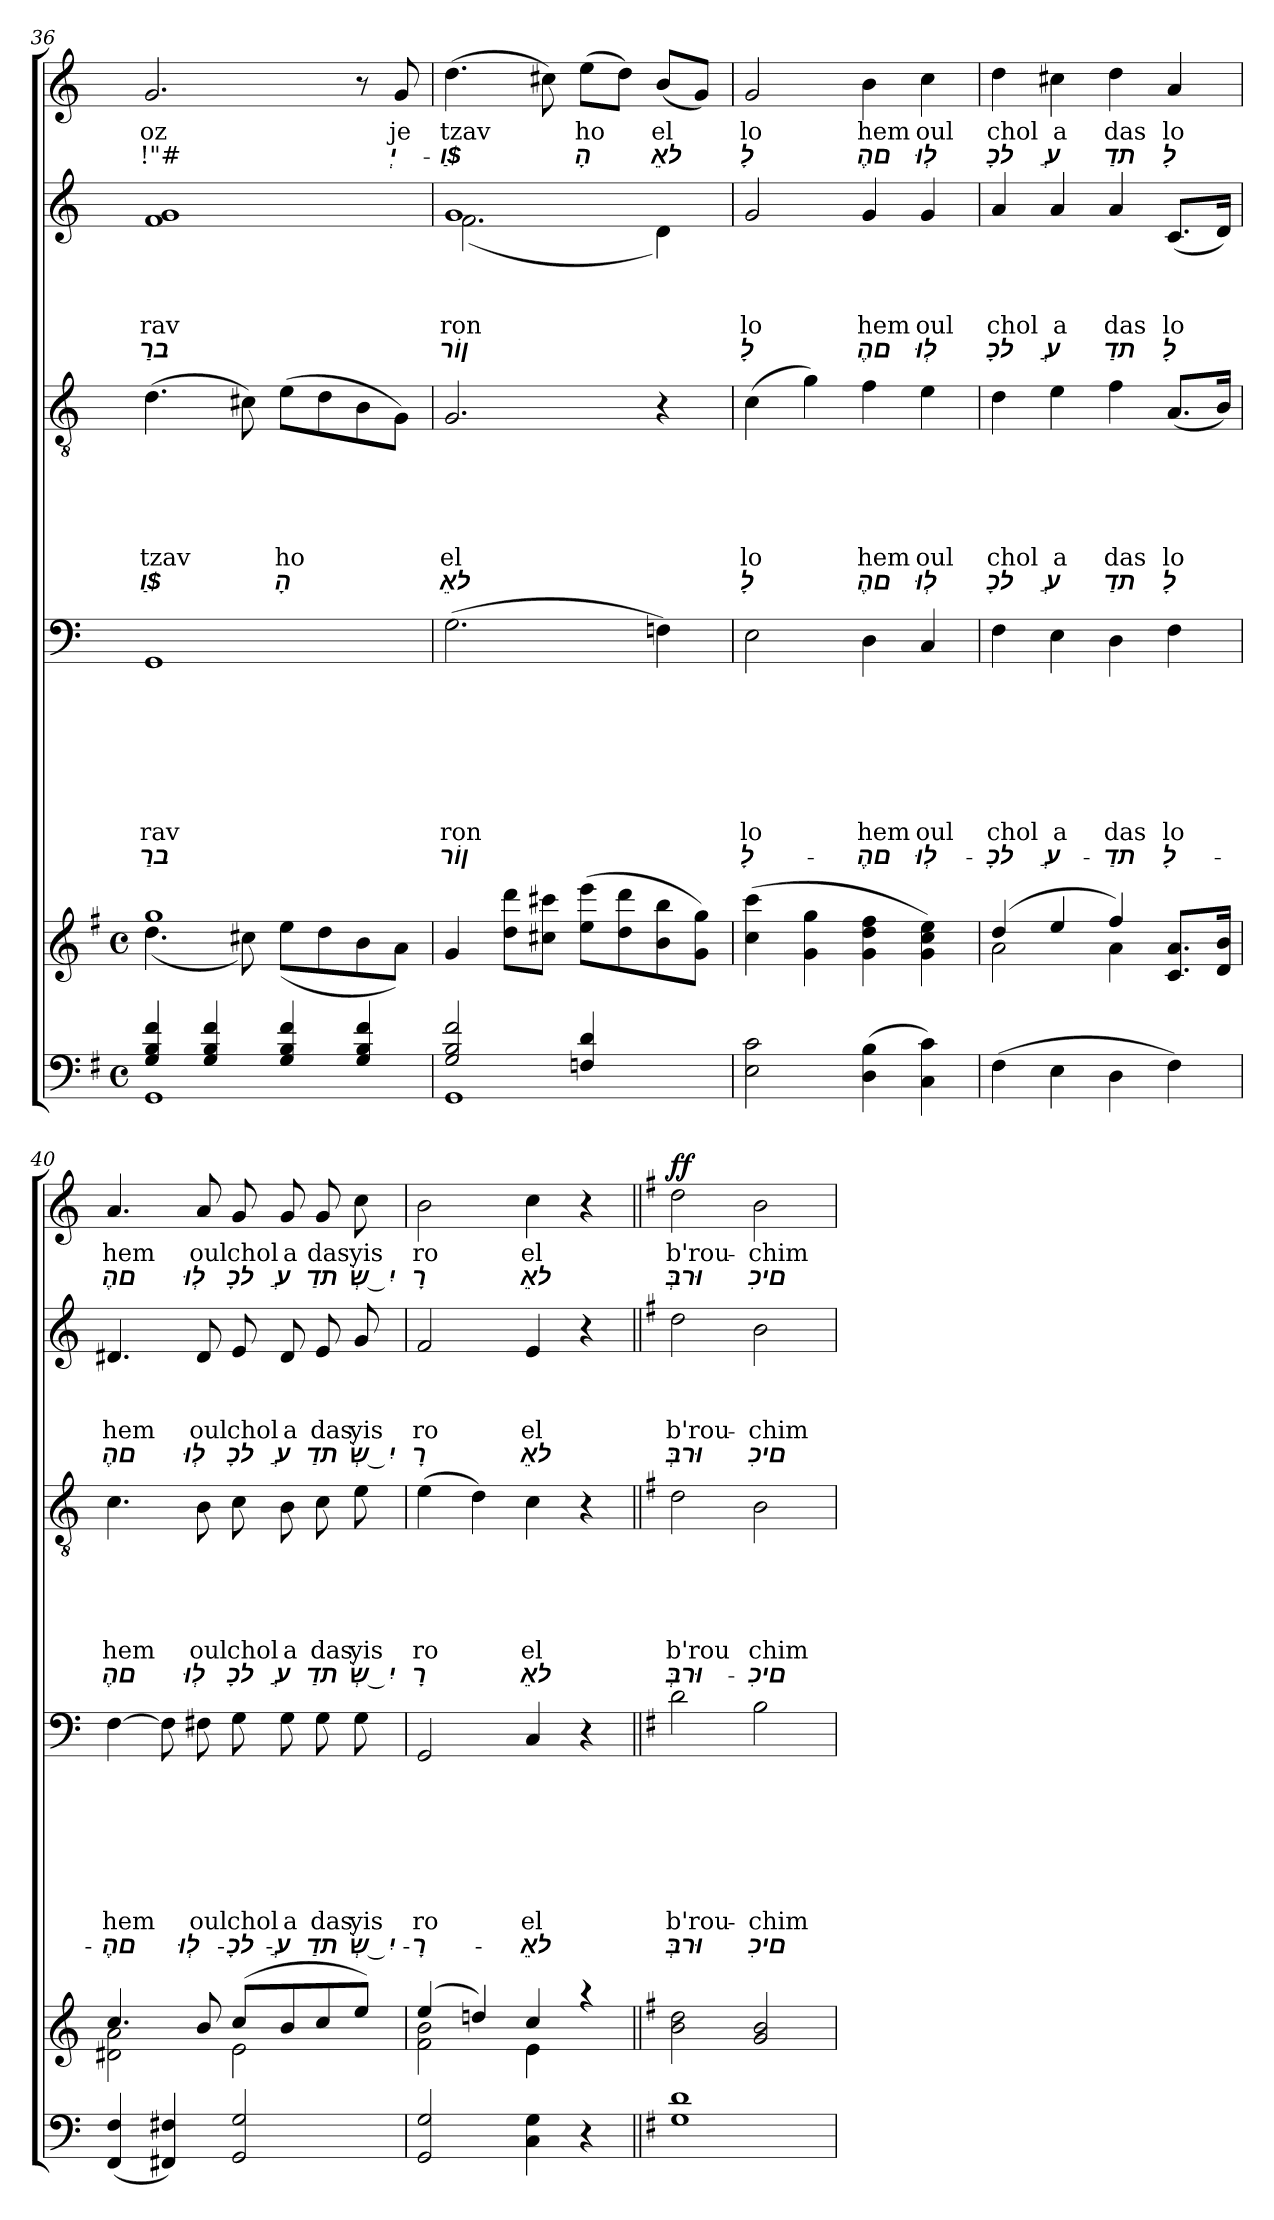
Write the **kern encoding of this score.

**kern	**kern	**kern	**text	**text	**text	**text	**text	**text	**text	**text	**kern	**text	**text	**text	**text	**text	**text	**kern	**text	**text	**text	**text	**kern	**text	**text	**dynam
*part6	*part5	*part4	*part4	*part4	*part4	*part4	*part4	*part4	*part4	*part4	*part3	*part3	*part3	*part3	*part3	*part3	*part3	*part2	*part2	*part2	*part2	*part2	*part1	*part1	*part1	*part1
*staff6	*staff5	*staff4	*staff4	*staff4	*staff4	*staff4	*staff4	*staff4	*staff4	*staff4	*staff3	*staff3	*staff3	*staff3	*staff3	*staff3	*staff3	*staff2	*staff2	*staff2	*staff2	*staff2	*staff1	*staff1	*staff1	*staff1
*clefF4	*clefG2	*clefF4	*	*	*	*	*	*	*	*	*clefGv2	*	*	*	*	*	*	*clefG2	*	*	*	*	*clefG2	*	*	*
*k[f#]	*k[f#]	*k[]	*	*	*	*	*	*	*	*	*k[]	*	*	*	*	*	*	*k[]	*	*	*	*	*k[]	*	*	*
*G:	*G:	*C:	*	*	*	*	*	*	*	*	*C:	*	*	*	*	*	*	*C:	*	*	*	*	*C:	*	*	*
*M4/4	*M4/4	*	*	*	*	*	*	*	*	*	*	*	*	*	*	*	*	*	*	*	*	*	*	*	*	*
*met(c)	*met(c)	*	*	*	*	*	*	*	*	*	*	*	*	*	*	*	*	*	*	*	*	*	*	*	*	*
=36	=36	=36	=36	=36	=36	=36	=36	=36	=36	=36	=36	=36	=36	=36	=36	=36	=36	=36	=36	=36	=36	=36	=36	=36	=36	=36
*^	*^	*	*	*	*	*	*	*	*	*	*	*	*	*	*	*	*	*	*	*	*	*	*	*	*	*
!	!	!	!	!	!	!	!	!	!	!	!LO:LY:b	!LO:LY:b	!	!	!	!	!	!LO:LY:b	!LO:LY:b	!	!	!	!LO:LY:b	!LO:LY:b	!	!LO:LY:b	!LO:LY:b	!
4G/ 4B/ 4f#/	1GG	1gg	(<4.dd\	1GG	.	.	.	.	.	.	rav	ברַ	(>4.d\	.	.	.	.	tzav	ו$ַ	1f 1g	.	.	rav	ברַ	2.g/	oz	-!"#	.
4G/ 4B/ 4f#/	.	.	.	.	.	.	.	.	.	.	.	.	.	.	.	.	.	.	.	.	.	.	.	.	.	.	.	.
.	.	.	8cc#X\)	.	.	.	.	.	.	.	.	.	8c#X\)	.	.	.	.	.	.	.	.	.	.	.	.	.	.	.
!	!	!	!	!	!	!	!	!	!	!	!	!	!	!	!	!	!	!LO:LY:b	!LO:LY:b	!	!	!	!	!	!	!	!	!
4G/ 4B/ 4f#/	.	.	(<8ee\L	.	.	.	.	.	.	.	.	.	(>8e\L	.	.	.	.	ho	הָ	.	.	.	.	.	.	.	.	.
.	.	.	8dd\	.	.	.	.	.	.	.	.	.	8d\	.	.	.	.	.	.	.	.	.	.	.	.	.	.	.
4G/ 4B/ 4f#/	.	.	8b\	.	.	.	.	.	.	.	.	.	8B\	.	.	.	.	.	.	.	.	.	.	.	8r	.	.	.
!	!	!	!	!	!	!	!	!	!	!	!	!	!	!	!	!	!	!	!	!	!	!	!	!	!	!LO:LY:b	!LO:LY:b	!
.	.	.	8a\J)	.	.	.	.	.	.	.	.	.	8G\J)	.	.	.	.	.	.	.	.	.	.	.	8g/	je	יְ-	.
*	*	*v	*v	*	*	*	*	*	*	*	*	*	*	*	*	*	*	*	*	*	*	*	*	*	*	*	*	*
!!LO:PB:g=z
=37	=37	=37	=37	=37	=37	=37	=37	=37	=37	=37	=37	=37	=37	=37	=37	=37	=37	=37	=37	=37	=37	=37	=37	=37	=37	=37	=37
*k[]	*	*k[]	*	*	*	*	*	*	*	*	*	*	*	*	*	*	*	*	*	*	*	*	*	*	*	*	*
*C:	*	*C:	*	*	*	*	*	*	*	*	*	*	*	*	*	*	*	*	*	*	*	*	*	*	*	*	*
*	*	*^	*	*	*	*	*	*	*	*	*	*	*	*	*	*	*	*	*	*	*	*	*	*	*	*	*
!	!	!	!	!	!	!	!	!	!	!	!LO:LY:b	!LO:LY:b	!	!	!	!	!	!LO:LY:b	!LO:LY:b	!	!	!	!LO:LY:b	!LO:LY:b	!	!LO:LY:b	!LO:LY:b	!
*	*	*v	*v	*	*	*	*	*	*	*	*	*	*	*	*	*	*	*	*	*^	*	*	*	*	*	*	*	*
2G/ 2B/ 2f/	1GG	4g/	(>2.G\	.	.	.	.	.	.	ron	ןוֹר	2.G/	.	.	.	.	el	לאֵ	1g	(<2.f\	.	.	ron	ןוֹר	(>4.dd\	tzav	-ו$ַ	.
.	.	8dd\ 8ddd\L	.	.	.	.	.	.	.	.	.	.	.	.	.	.	.	.	.	.	.	.	.	.	.	.	.	.
.	.	8cc#X\ 8ccc#X\J	.	.	.	.	.	.	.	.	.	.	.	.	.	.	.	.	.	.	.	.	.	.	8cc#X\)	.	.	.
!	!	!	!	!	!	!	!	!	!	!	!	!	!	!	!	!	!	!	!	!	!	!	!	!	!	!LO:LY:b	!LO:LY:b	!
4Fn/ 4d/	.	(>8ee\ 8eee\L	.	.	.	.	.	.	.	.	.	.	.	.	.	.	.	.	.	.	.	.	.	.	(>8ee\L	ho	הָ	.
.	.	8dd\ 8ddd\	.	.	.	.	.	.	.	.	.	.	.	.	.	.	.	.	.	.	.	.	.	.	8dd\J)	.	.	.
!	!	!	!	!	!	!	!	!	!	!	!	!	!	!	!	!	!	!	!	!	!	!	!	!	!	!LO:LY:b	!LO:LY:b	!
4ryy	.	8b\ 8bb\	4Fn\)	.	.	.	.	.	.	.	.	4r	.	.	.	.	.	.	.	4d\)	.	.	.	.	(<8b/L	el	לאֵ	.
.	.	8g\ 8gg\J)	.	.	.	.	.	.	.	.	.	.	.	.	.	.	.	.	.	.	.	.	.	.	8g/J)	.	.	.
*v	*v	*	*	*	*	*	*	*	*	*	*	*	*	*	*	*	*	*	*v	*v	*	*	*	*	*	*	*	*
=38	=38	=38	=38	=38	=38	=38	=38	=38	=38	=38	=38	=38	=38	=38	=38	=38	=38	=38	=38	=38	=38	=38	=38	=38	=38	=38
!	!	!	!	!	!	!	!	!	!LO:LY:b	!LO:LY:b	!	!	!	!	!	!LO:LY:b	!LO:LY:b	!	!	!	!LO:LY:b	!LO:LY:b	!	!LO:LY:b	!LO:LY:b	!
2E\ 2c\	(>4cc\ 4ccc\	2E\	.	.	.	.	.	.	lo	לָ-	(>4c\	.	.	.	.	lo	לָ	2g/	.	.	lo	לָ	2g/	lo	לָ	.
.	4g\ 4gg\	.	.	.	.	.	.	.	.	.	4g\)	.	.	.	.	.	.	.	.	.	.	.	.	.	.	.
!	!	!	!	!	!	!	!	!	!LO:LY:b	!LO:LY:b	!	!	!	!	!	!LO:LY:b	!LO:LY:b	!	!	!	!LO:LY:b	!LO:LY:b	!	!LO:LY:b	!LO:LY:b	!
(>4D\ 4B\	4g\ 4dd\ 4ff\	4D\	.	.	.	.	.	.	hem	-םהֶ	4f\	.	.	.	.	hem	םהֶ	4g/	.	.	hem	םהֶ	4b\	hem	םהֶ	.
!	!	!	!	!	!	!	!	!	!LO:LY:b	!LO:LY:b	!	!	!	!	!	!LO:LY:b	!LO:LY:b	!	!	!	!LO:LY:b	!LO:LY:b	!	!LO:LY:b	!LO:LY:b	!
4C\ 4c\)	4g\ 4cc\ 4ee\)	4C/	.	.	.	.	.	.	oul	לְוּ-	4e\	.	.	.	.	oul	לְוּ	4g/	.	.	oul	לְוּ	4cc\	oul	לְוּ	.
=39	=39	=39	=39	=39	=39	=39	=39	=39	=39	=39	=39	=39	=39	=39	=39	=39	=39	=39	=39	=39	=39	=39	=39	=39	=39	=39
*	*^	*	*	*	*	*	*	*	*	*	*	*	*	*	*	*	*	*	*	*	*	*	*	*	*	*
!	!	!	!	!	!	!	!	!	!	!LO:LY:b	!LO:LY:b	!	!	!	!	!	!LO:LY:b	!LO:LY:b	!	!	!	!LO:LY:b	!LO:LY:b	!	!LO:LY:b	!LO:LY:b	!
(>4F\	(4dd/	2a\	4F\	.	.	.	.	.	.	chol	-לכָ	4d\	.	.	.	.	chol	לכָ	4a/	.	.	chol	לכָ	4dd\	chol	לכָ	.
!	!	!	!	!	!	!	!	!	!	!LO:LY:b	!LO:LY:b	!	!	!	!	!	!LO:LY:b	!LO:LY:b	!	!	!	!LO:LY:b	!LO:LY:b	!	!LO:LY:b	!LO:LY:b	!
4E\	4ee/	.	4E\	.	.	.	.	.	.	a	ﬠֲ-	4e\	.	.	.	.	a	ﬠֲ	4a/	.	.	a	ﬠֲ	4cc#X\	a	ﬠֲ	.
!	!	!	!	!	!	!	!	!	!	!LO:LY:b	!LO:LY:b	!	!	!	!	!	!LO:LY:b	!LO:LY:b	!	!	!	!LO:LY:b	!LO:LY:b	!	!LO:LY:b	!LO:LY:b	!
4D\	4ff/)	4a\	4D\	.	.	.	.	.	.	das	-תדַ	4f\	.	.	.	.	das	תדַ	4a/	.	.	das	תדַ	4dd\	das	תדַ	.
!	!	!	!	!	!	!	!	!	!	!LO:LY:b	!LO:LY:b	!	!	!	!	!	!LO:LY:b	!LO:LY:b	!	!	!	!LO:LY:b	!LO:LY:b	!	!LO:LY:b	!LO:LY:b	!
4F\)	8.c/ 8.a/L	4ryy	4F\	.	.	.	.	.	.	lo	לָ-	(<8.A/L	.	.	.	.	lo	לָ	(<8.c/L	.	.	lo	לָ	4a/	lo	לָ	.
.	16d/ 16b/Jk	.	.	.	.	.	.	.	.	.	.	16B/Jk)	.	.	.	.	.	.	16d/Jk)	.	.	.	.	.	.	.	.
=40	=40	=40	=40	=40	=40	=40	=40	=40	=40	=40	=40	=40	=40	=40	=40	=40	=40	=40	=40	=40	=40	=40	=40	=40	=40	=40	=40
!	!	!	!	!	!	!	!	!	!	!LO:LY:b	!LO:LY:b	!	!	!	!	!	!LO:LY:b	!LO:LY:b	!	!	!	!LO:LY:b	!LO:LY:b	!	!LO:LY:b	!LO:LY:b	!
(<4FF/ 4F/	4.cc/	2d#X\ 2a\	[>4F\	.	.	.	.	.	.	hem	-םהֶ	4.c\	.	.	.	.	hem	םהֶ	4.d#X/	.	.	hem	םהֶ	4.a/	hem	םהֶ	.
4FF#X/ 4F#X/)	.	.	8F\]	.	.	.	.	.	.	.	.	.	.	.	.	.	.	.	.	.	.	.	.	.	.	.	.
!	!	!	!	!	!	!	!	!	!	!LO:LY:b	!LO:LY:b	!	!	!	!	!	!LO:LY:b	!LO:LY:b	!	!	!	!LO:LY:b	!LO:LY:b	!	!LO:LY:b	!LO:LY:b	!
.	8b/	.	8F#X\	.	.	.	.	.	.	oul	לְוּ-	8B\	.	.	.	.	oul	לְוּ	8d#/	.	.	oul	לְוּ	8a/	oul	לְוּ	.
!	!	!	!	!	!	!	!	!	!	!LO:LY:b	!LO:LY:b	!	!	!	!	!	!LO:LY:b	!LO:LY:b	!	!	!	!LO:LY:b	!LO:LY:b	!	!LO:LY:b	!LO:LY:b	!
2GG/ 2G/	(>8cc/L	2e\	8G\	.	.	.	.	.	.	chol	-לכָ-	8c\	.	.	.	.	chol	לכָ	8e/	.	.	chol	לכָ	8g/	chol	לכָ	.
!	!	!	!	!	!	!	!	!	!	!LO:LY:b	!LO:LY:b	!	!	!	!	!	!LO:LY:b	!LO:LY:b	!	!	!	!LO:LY:b	!LO:LY:b	!	!LO:LY:b	!LO:LY:b	!
.	8b/	.	8G\	.	.	.	.	.	.	a	-ﬠֲ	8B\	.	.	.	.	a	ﬠֲ	8d#/	.	.	a	ﬠֲ	8g/	a	ﬠֲ	.
!	!	!	!	!	!	!	!	!	!	!LO:LY:b	!LO:LY:b	!	!	!	!	!	!LO:LY:b	!LO:LY:b	!	!	!	!LO:LY:b	!LO:LY:b	!	!LO:LY:b	!LO:LY:b	!
.	8cc/	.	8G\	.	.	.	.	.	.	das	תדַ	8c\	.	.	.	.	das	תדַ	8e/	.	.	das	תדַ	8g/	das	תדַ	.
!	!	!	!	!	!	!	!	!	!	!LO:LY:b	!LO:LY:b	!	!	!	!	!	!LO:LY:b	!LO:LY:b	!	!	!	!LO:LY:b	!LO:LY:b	!	!LO:LY:b	!LO:LY:b	!
.	8ee/J)	.	8G\	.	.	.	.	.	.	yis	שְׂ יִ-	8e\	.	.	.	.	yis	שְׂ יִ	8g/	.	.	yis	שְׂ יִ	8cc\	yis	שְׂ יִ	.
=41	=41	=41	=41	=41	=41	=41	=41	=41	=41	=41	=41	=41	=41	=41	=41	=41	=41	=41	=41	=41	=41	=41	=41	=41	=41	=41	=41
!	!	!	!	!	!	!	!	!	!	!LO:LY:b	!LO:LY:b	!	!	!	!	!	!LO:LY:b	!LO:LY:b	!	!	!	!LO:LY:b	!LO:LY:b	!	!LO:LY:b	!LO:LY:b	!
2GG/ 2G/	(4ee/	2f\ 2b\	2GG/	.	.	.	.	.	.	ro	-רָ-	(>4e\	.	.	.	.	ro	רָ	2f/	.	.	ro	רָ	2b\	ro	רָ	.
.	4ddn/)	.	.	.	.	.	.	.	.	.	.	4d\)	.	.	.	.	.	.	.	.	.	.	.	.	.	.	.
!	!	!	!	!	!	!	!	!	!	!LO:LY:b	!LO:LY:b	!	!	!	!	!	!LO:LY:b	!LO:LY:b	!	!	!	!LO:LY:b	!LO:LY:b	!	!LO:LY:b	!LO:LY:b	!
4C\ 4G\	4cc/	4e\	4C/	.	.	.	.	.	.	el	-לאֵ	4c\	.	.	.	.	el	לאֵ	4e/	.	.	el	לאֵ	4cc\	el	לאֵ	.
4r	4raa	4ryy	4r	.	.	.	.	.	.	.	.	4r	.	.	.	.	.	.	4r	.	.	.	.	4r	.	.	.
*	*v	*v	*	*	*	*	*	*	*	*	*	*	*	*	*	*	*	*	*	*	*	*	*	*	*	*	*
!!LO:LB:g=z
=42||	=42||	=42||	=42||	=42||	=42||	=42||	=42||	=42||	=42||	=42||	=42||	=42||	=42||	=42||	=42||	=42||	=42||	=42||	=42||	=42||	=42||	=42||	=42||	=42||	=42||	=42||
*k[f#]	*k[f#]	*k[f#]	*	*	*	*	*	*	*	*	*k[f#]	*	*	*	*	*	*	*k[f#]	*	*	*	*	*k[f#]	*	*	*
*G:	*G:	*G:	*	*	*	*	*	*	*	*	*G:	*	*	*	*	*	*	*G:	*	*	*	*	*G:	*	*	*
*	*^	*	*	*	*	*	*	*	*	*	*	*	*	*	*	*	*	*	*	*	*	*	*	*	*	*
!	!	!	!	!	!	!	!	!	!	!LO:LY:b	!LO:LY:b	!	!	!	!	!	!LO:LY:b	!LO:LY:b	!	!	!	!LO:LY:b	!LO:LY:b	!	!LO:LY:b	!LO:LY:b	!LO:DY:a
*	*v	*v	*	*	*	*	*	*	*	*	*	*	*	*	*	*	*	*	*	*	*	*	*	*	*	*	*
1G 1d	2b\ 2dd\	2d\	.	.	.	.	.	.	b'rou-	וּרבְּ	2d\	.	.	.	.	b'rou	וּרבְּ-	2dd\	.	.	b'rou-	וּרבְּ	2dd\	b'rou-	וּרבְּ	ff
!	!	!	!	!	!	!	!	!	!LO:LY:b	!LO:LY:b	!	!	!	!	!	!LO:LY:b	!LO:LY:b	!	!	!	!LO:LY:b	!LO:LY:b	!	!LO:LY:b	!LO:LY:b	!
.	2g/ 2b/	2B\	.	.	.	.	.	.	-chim	םיכִ	2B\	.	.	.	.	chim	-םיכִ	2b\	.	.	-chim	םיכִ	2b\	-chim	םיכִ	.
=	=	=	=	=	=	=	=	=	=	=	=	=	=	=	=	=	=	=	=	=	=	=	=	=	=	=
*-	*-	*-	*-	*-	*-	*-	*-	*-	*-	*-	*-	*-	*-	*-	*-	*-	*-	*-	*-	*-	*-	*-	*-	*-	*-	*-
